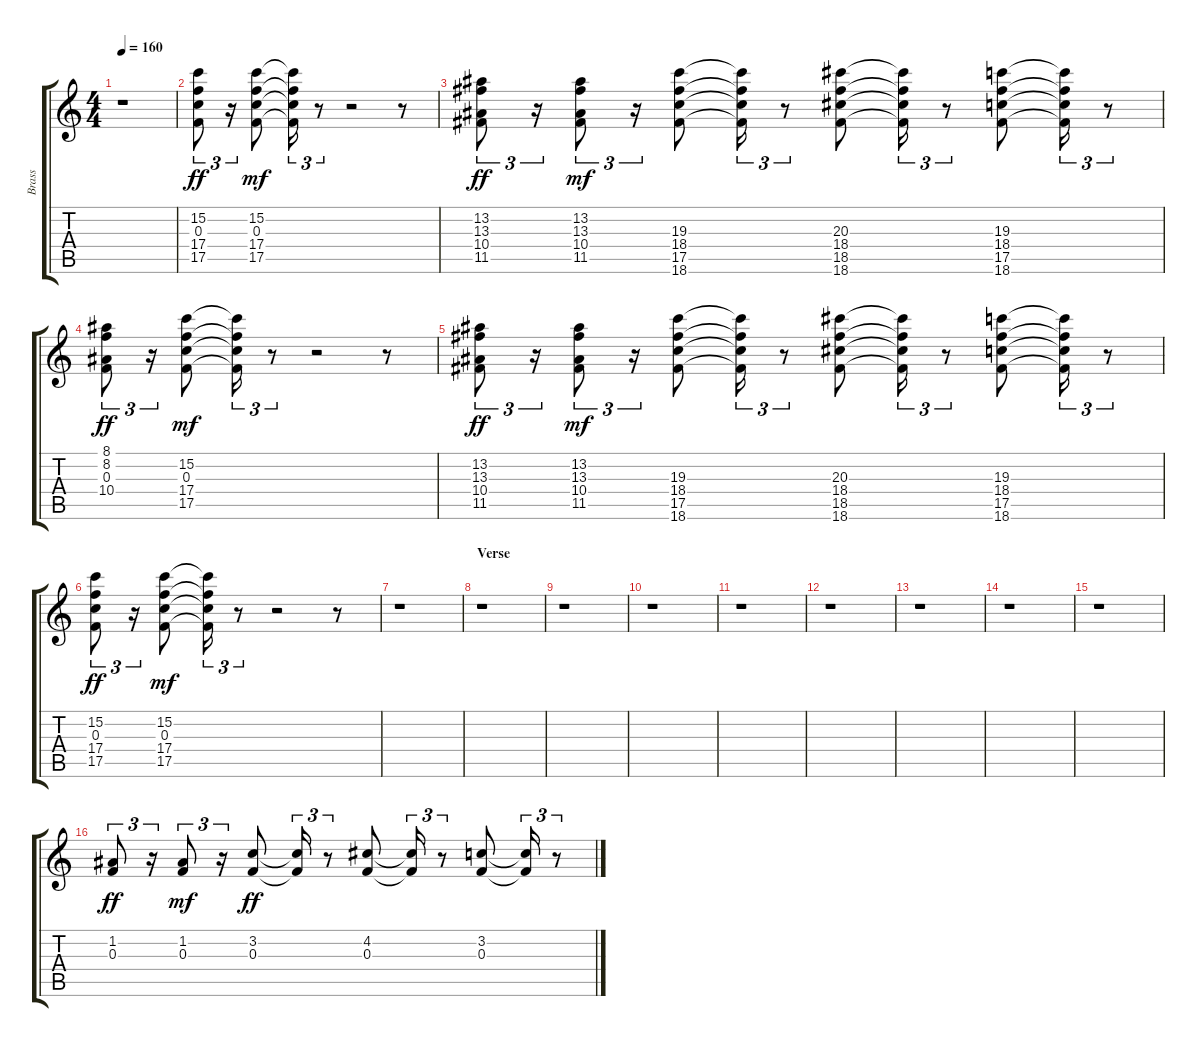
\track ("Brass" "Brass") {instrument electricguitarclean}
\staff {score tabs}
\tuning (D4 A3 F3 C3 G2 C2) {hide}
\ts (4 4)
\tempo 160
\clef g2
\ks aminor
r.1{dy mf} |
(15.2 0.3 17.4 17.5).8{tu (3 2) dy ff} r.16{tu (3 2)} (15.2 0.3 17.4 17.5).8{dy mf} (15.2{t} 0.3{t} 17.4{t} 17.5{t}).16{tu (3 2)} r.8{tu (3 2)} r.2 r.8 |
(13.2 13.3 10.4 11.5).8{tu (3 2) dy ff} r.16{tu (3 2)} (13.2 13.3 10.4 11.5).8{tu (3 2) dy mf} r.16{tu (3 2)} (19.3 18.4 17.5 18.6).8 (19.3{t} 18.4{t} 17.5{t} 18.6{t}).16{tu (3 2)} r.8{tu (3 2)} (20.3 18.4 18.5 18.6).8 (20.3{t} 18.4{t} 18.5{t} 18.6{t}).16{tu (3 2)} r.8{tu (3 2)} (19.3 18.4 17.5 18.6).8 (19.3{t} 18.4{t} 17.5{t} 18.6{t}).16{tu (3 2)} r.8{tu (3 2)} |
(8.1 8.2 0.3 10.4).8{tu (3 2) dy ff} r.16{tu (3 2)} (15.2 0.3 17.4 17.5).8{dy mf} (15.2{t} 0.3{t} 17.4{t} 17.5{t}).16{tu (3 2)} r.8{tu (3 2)} r.2 r.8 |
(13.2 13.3 10.4 11.5).8{tu (3 2) dy ff} r.16{tu (3 2)} (13.2 13.3 10.4 11.5).8{tu (3 2) dy mf} r.16{tu (3 2)} (19.3 18.4 17.5 18.6).8 (19.3{t} 18.4{t} 17.5{t} 18.6{t}).16{tu (3 2)} r.8{tu (3 2)} (20.3 18.4 18.5 18.6).8 (20.3{t} 18.4{t} 18.5{t} 18.6{t}).16{tu (3 2)} r.8{tu (3 2)} (19.3 18.4 17.5 18.6).8 (19.3{t} 18.4{t} 17.5{t} 18.6{t}).16{tu (3 2)} r.8{tu (3 2)} |
(15.2 0.3 17.4 17.5).8{tu (3 2) dy ff} r.16{tu (3 2)} (15.2 0.3 17.4 17.5).8{dy mf} (15.2{t} 0.3{t} 17.4{t} 17.5{t}).16{tu (3 2)} r.8{tu (3 2)} r.2 r.8 |
r.1 |
\section ("" "Verse")
r.1 |
r.1 |
r.1 |
r.1 |
r.1 |
r.1 |
r.1 |
r.1 |
(1.2 0.3).8{tu (3 2) dy ff} r.16{tu (3 2)} (1.2 0.3).8{tu (3 2) dy mf} r.16{tu (3 2)} (3.2 0.3).8{dy ff} (3.2{t} 0.3{t}).16{tu (3 2)} r.8{tu (3 2)} (4.2 0.3).8 (4.2{t} 0.3{t}).16{tu (3 2)} r.8{tu (3 2)} (3.2 0.3).8 (3.2{t} 0.3{t}).16{tu (3 2)} r.8{tu (3 2)}
